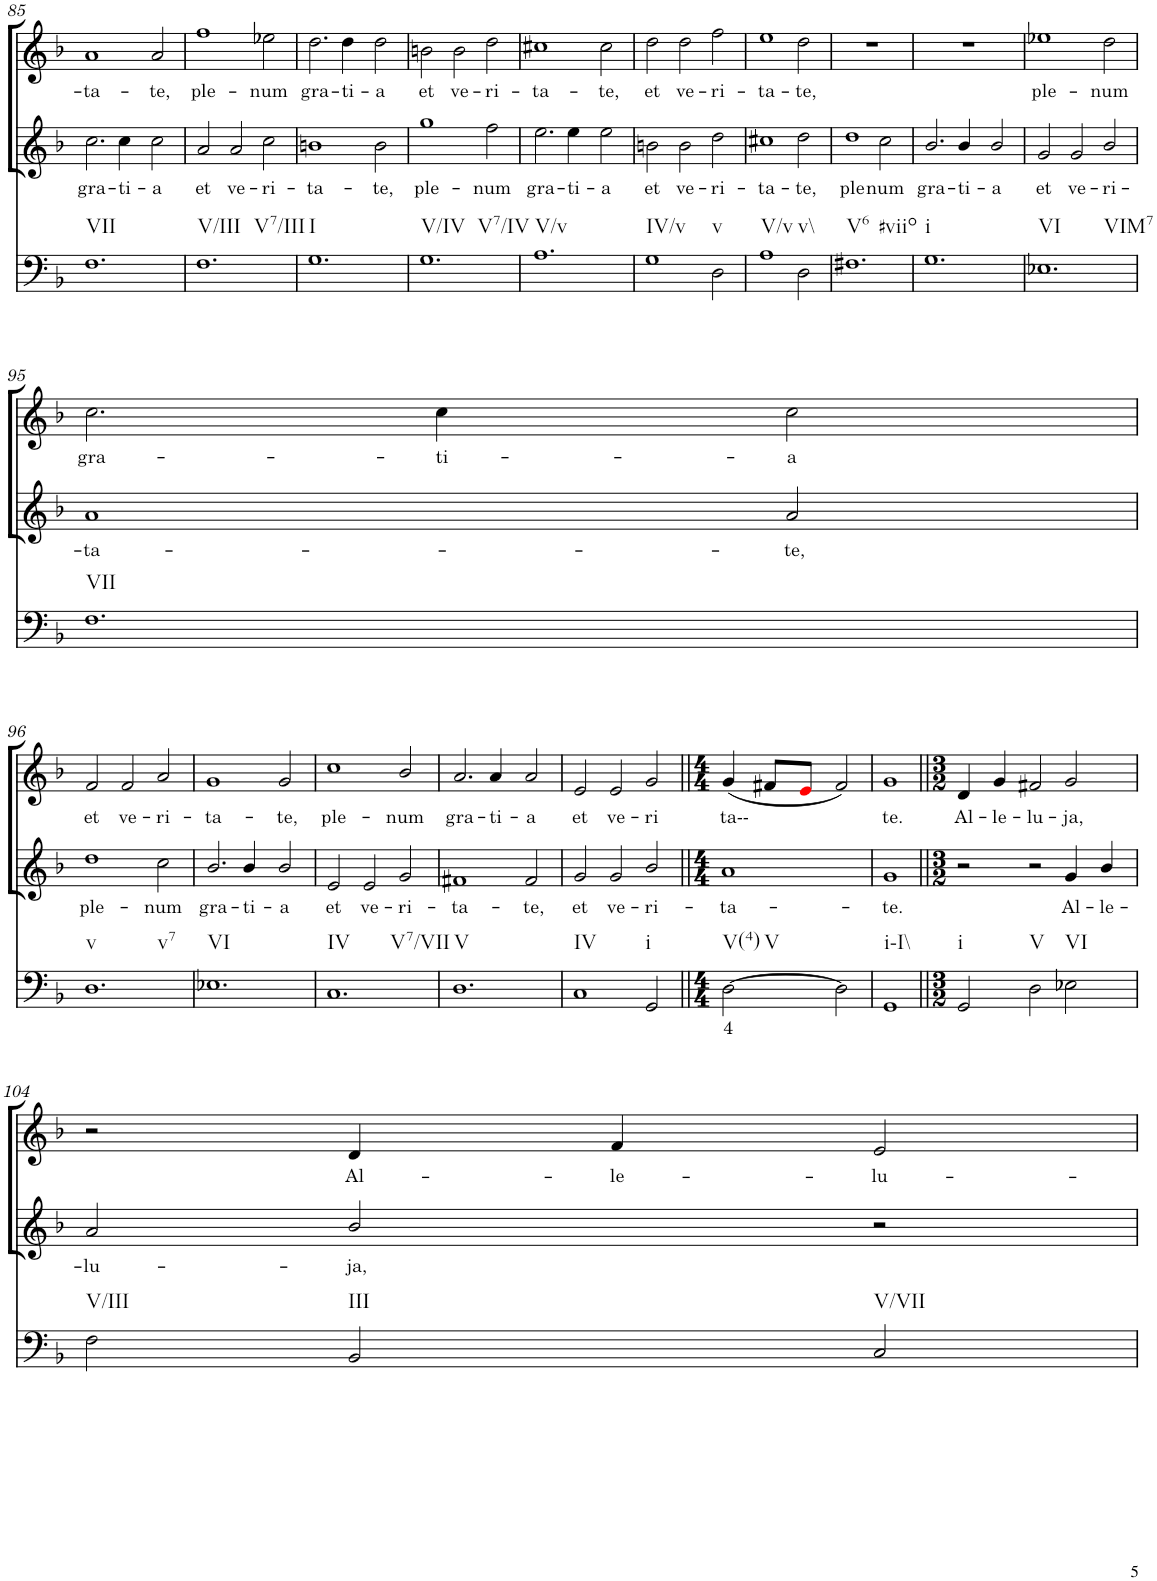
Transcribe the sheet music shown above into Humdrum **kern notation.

**kern	**text	**kern	**text	**kern	**text
*part3	*part3	*part2	*part2	*part1	*part1
*staff3	*staff3	*staff2	*staff2	*staff1	*staff1
*I"Continuo	*	*I"Soprano II	*	*I"Soprano I	*
!!LO:PB:g=z
*clefF4	*	*clefG2	*	*clefG2	*
*k[b-]	*	*k[b-]	*	*k[b-]	*
*M3/2	*	*M3/2	*	*M3/2	*
=85	=85	=85	=85	=85	=85
!LO:TX:b:t=VII	!	!	!	!	!
!	!	!	!LO:LY:b	!	!LO:LY:b
1.F	.	2.cc\	gra-	1a	ta-
!	!	!	!LO:LY:b	!	!
.	.	4cc\	ti-	.	.
!	!	!	!LO:LY:b	!	!LO:LY:b
.	.	2cc\	a	2a/	te,
=86	=86	=86	=86	=86	=86
!LO:TX:b:t=V/III	!	!	!	!	!
!LO:TX:b:t=V7/III	!	!	!	!	!
!	!	!	!LO:LY:b	!	!LO:LY:b
1.F	.	2a/	et	1ff	ple-
!	!	!	!LO:LY:b	!	!
.	.	2a/	ve-	.	.
!	!	!	!LO:LY:b	!	!LO:LY:b
.	.	2cc\	ri-	2ee-X\	num
=87	=87	=87	=87	=87	=87
!LO:TX:b:t=I	!	!	!	!	!
!	!	!	!LO:LY:b	!	!LO:LY:b
1.G	.	1bn	ta-	2.dd\	gra-
!	!	!	!	!	!LO:LY:b
.	.	.	.	4dd\	ti-
!	!	!	!LO:LY:b	!	!LO:LY:b
.	.	2b\	te,	2dd\	a
=88	=88	=88	=88	=88	=88
!LO:TX:b:t=V/IV	!	!	!	!	!
!LO:TX:b:t=V7/IV	!	!	!	!	!
!	!	!	!LO:LY:b	!	!LO:LY:b
1.G	.	1gg	ple-	2bn\	et
!	!	!	!	!	!LO:LY:b
.	.	.	.	2b\	ve-
!	!	!	!LO:LY:b	!	!LO:LY:b
.	.	2ff\	num	2dd\	ri-
=89	=89	=89	=89	=89	=89
!LO:TX:b:t=V/v	!	!	!	!	!
!	!	!	!LO:LY:b	!	!LO:LY:b
1.A	.	2.ee\	gra-	1cc#X	ta-
!	!	!	!LO:LY:b	!	!
.	.	4ee\	ti-	.	.
!	!	!	!LO:LY:b	!	!LO:LY:b
.	.	2ee\	a	2cc#\	te,
=90	=90	=90	=90	=90	=90
!LO:TX:b:t=IV/v	!	!	!	!	!
!	!	!	!LO:LY:b	!	!LO:LY:b
1G	.	2bn\	et	2dd\	et
!	!	!	!LO:LY:b	!	!LO:LY:b
.	.	2b\	ve-	2dd\	ve-
!LO:TX:b:t=v	!	!	!	!	!
!	!	!	!LO:LY:b	!	!LO:LY:b
2D\	.	2dd\	ri-	2ff\	ri-
=91	=91	=91	=91	=91	=91
!LO:TX:b:t=V/v	!	!	!	!	!
!	!	!	!LO:LY:b	!	!LO:LY:b
1A	.	1cc#X	ta-	1ee	ta-
!LO:TX:b:t=v\\	!	!	!	!	!
!	!	!	!LO:LY:b	!	!LO:LY:b
2D\	.	2dd\	te,	2dd\	te,
=92	=92	=92	=92	=92	=92
!LO:TX:b:t=V6	!	!	!	!	!
!LO:TX:b:t=#viio	!	!	!	!	!
!	!	!	!LO:LY:b	!	!
1.F#X	.	1dd	ple-	1.r	.
!	!	!	!LO:LY:b	!	!
.	.	2cc\	num	.	.
=93	=93	=93	=93	=93	=93
!LO:TX:b:t=i	!	!	!	!	!
!	!	!	!LO:LY:b	!	!
1.G	.	2.b-/	gra-	1.r	.
!	!	!	!LO:LY:b	!	!
.	.	4b-/	ti-	.	.
!	!	!	!LO:LY:b	!	!
.	.	2b-/	a	.	.
=94	=94	=94	=94	=94	=94
!LO:TX:b:t=VI	!	!	!	!	!
!LO:TX:b:t=VIM7	!	!	!	!	!
!	!	!	!LO:LY:b	!	!LO:LY:b
1.E-X	.	2g/	et	1ee-X	ple-
!	!	!	!LO:LY:b	!	!
.	.	2g/	ve-	.	.
!	!	!	!LO:LY:b	!	!LO:LY:b
.	.	2b-/	ri-	2dd\	num
!!LO:LB:g=z
=95	=95	=95	=95	=95	=95
!LO:TX:b:t=VII	!	!	!	!	!
!	!	!	!LO:LY:b	!	!LO:LY:b
1.F	.	1a	ta-	2.cc\	gra-
!	!	!	!	!	!LO:LY:b
.	.	.	.	4cc\	ti-
!	!	!	!LO:LY:b	!	!LO:LY:b
.	.	2a/	te,	2cc\	a
!!LO:LB:g=z
=96	=96	=96	=96	=96	=96
!LO:TX:b:t=v	!	!	!	!	!
!LO:TX:b:t=v7	!	!	!	!	!
!	!	!	!LO:LY:b	!	!LO:LY:b
1.D	.	1dd	ple-	2f/	et
!	!	!	!	!	!LO:LY:b
.	.	.	.	2f/	ve-
!	!	!	!LO:LY:b	!	!LO:LY:b
.	.	2cc\	num	2a/	ri-
=97	=97	=97	=97	=97	=97
!LO:TX:b:t=VI	!	!	!	!	!
!	!	!	!LO:LY:b	!	!LO:LY:b
1.E-X	.	2.b-/	gra-	1g	ta-
!	!	!	!LO:LY:b	!	!
.	.	4b-/	ti-	.	.
!	!	!	!LO:LY:b	!	!LO:LY:b
.	.	2b-/	a	2g/	te,
=98	=98	=98	=98	=98	=98
!LO:TX:b:t=IV	!	!	!	!	!
!LO:TX:b:t=V7/VII	!	!	!	!	!
!	!	!	!LO:LY:b	!	!LO:LY:b
1.C	.	2e/	et	1cc	ple-
!	!	!	!LO:LY:b	!	!
.	.	2e/	ve-	.	.
!	!	!	!LO:LY:b	!	!LO:LY:b
.	.	2g/	ri-	2b-/	num
=99	=99	=99	=99	=99	=99
!LO:TX:b:t=V	!	!	!	!	!
!	!	!	!LO:LY:b	!	!LO:LY:b
1.D	.	1f#X	ta-	2.a/	gra-
!	!	!	!	!	!LO:LY:b
.	.	.	.	4a/	ti-
!	!	!	!LO:LY:b	!	!LO:LY:b
.	.	2f#/	te,	2a/	a
=100	=100	=100	=100	=100	=100
!LO:TX:b:t=IV	!	!	!	!	!
!	!	!	!LO:LY:b	!	!LO:LY:b
1C	.	2g/	et	2e/	et
!	!	!	!LO:LY:b	!	!LO:LY:b
.	.	2g/	ve-	2e/	ve-
!LO:TX:b:t=i	!	!	!	!	!
!	!	!	!LO:LY:b	!	!LO:LY:b
2GG/	.	2b-/	ri-	2g/	ri
=101||	=101||	=101||	=101||	=101||	=101||
*M4/4	*	*M4/4	*	*M4/4	*
!LO:TX:b:t=V(4)	!	!	!	!	!
!LO:TX:b:t=V	!	!	!	!	!
!	!LO:LY:b	!	!LO:LY:b	!	!LO:LY:b
[2D\	4	1a	ta-	(4g/	ta--
.	.	.	.	8f#X/L	.
.	.	.	.	8ei/J	.
2D\]	.	.	.	2f#/)	.
=102	=102	=102	=102	=102	=102
!LO:TX:b:t=i\\-I\\	!	!	!	!	!
!	!	!	!LO:LY:b	!	!LO:LY:b
1GG	.	1g	te.	1g	te.
=103||	=103||	=103||	=103||	=103||	=103||
*M3/2	*	*M3/2	*	*M3/2	*
!LO:TX:b:t=i	!	!	!	!	!
!	!	!	!	!	!LO:LY:b
2GG/	.	2r	.	4d/	Al-
!	!	!	!	!	!LO:LY:b
.	.	.	.	4g/	le-
!LO:TX:b:t=V	!	!	!	!	!
!	!	!	!	!	!LO:LY:b
2D\	.	2r	.	2f#X/	lu-
!LO:TX:b:t=VI	!	!	!	!	!
!	!	!	!LO:LY:b	!	!LO:LY:b
2E-X\	.	4g/	Al-	2g/	ja,
!	!	!	!LO:LY:b	!	!
.	.	4b-/	le-	.	.
!!LO:LB:g=z
=104	=104	=104	=104	=104	=104
!LO:TX:b:t=V/III	!	!	!	!	!
!	!	!	!LO:LY:b	!	!
2F\	.	2a/	lu-	2r	.
!LO:TX:b:t=III	!	!	!	!	!
!	!	!	!LO:LY:b	!	!LO:LY:b
2BB-/	.	2b-/	ja,	4d/	Al-
!	!	!	!	!	!LO:LY:b
.	.	.	.	4f/	le-
!LO:TX:b:t=V/VII	!	!	!	!	!
!	!	!	!	!	!LO:LY:b
2C/	.	2r	.	2e/	lu-
=	=	=	=	=	=
*-	*-	*-	*-	*-	*-
